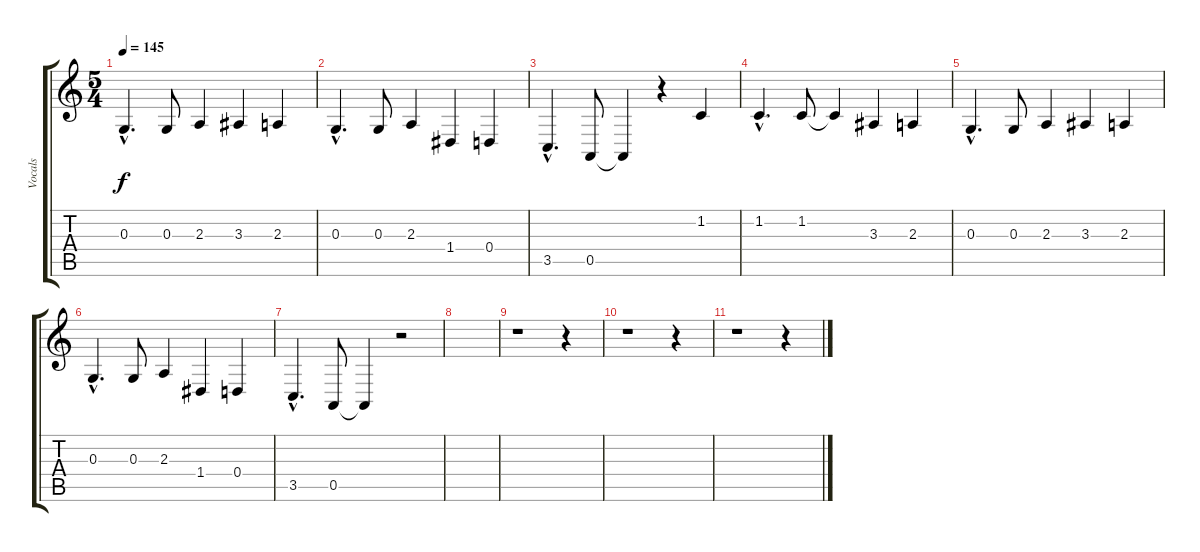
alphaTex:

\track ("Vocals" "Vocals") {instrument voiceoohs}
\staff {score tabs}
\tuning (E4 B3 G3 D3 A2 E2) {hide}
\ts (5 4)
\tempo 145
\clef g2
\ks c
0.3{hac}.4{d dy f} 0.3.8 2.3.4 3.3.4 2.3.4 |
0.3{hac}.4{d} 0.3.8 2.3.4 1.4.4 0.4.4 |
3.5{hac}.4{d} 0.5.8 0.5{t}.4 r.4 1.2.4 |
1.2{hac}.4{d} 1.2.8 1.2{t}.4 3.3.4 2.3.4 |
0.3{hac}.4{d} 0.3.8 2.3.4 3.3.4 2.3.4 |
0.3{hac}.4{d} 0.3.8 2.3.4 1.4.4 0.4.4 |
3.5{hac}.4{d} 0.5.8 0.5{t}.4 r.2 |
|
r.1 r.4 |
r.1 r.4 |
r.1 r.4
